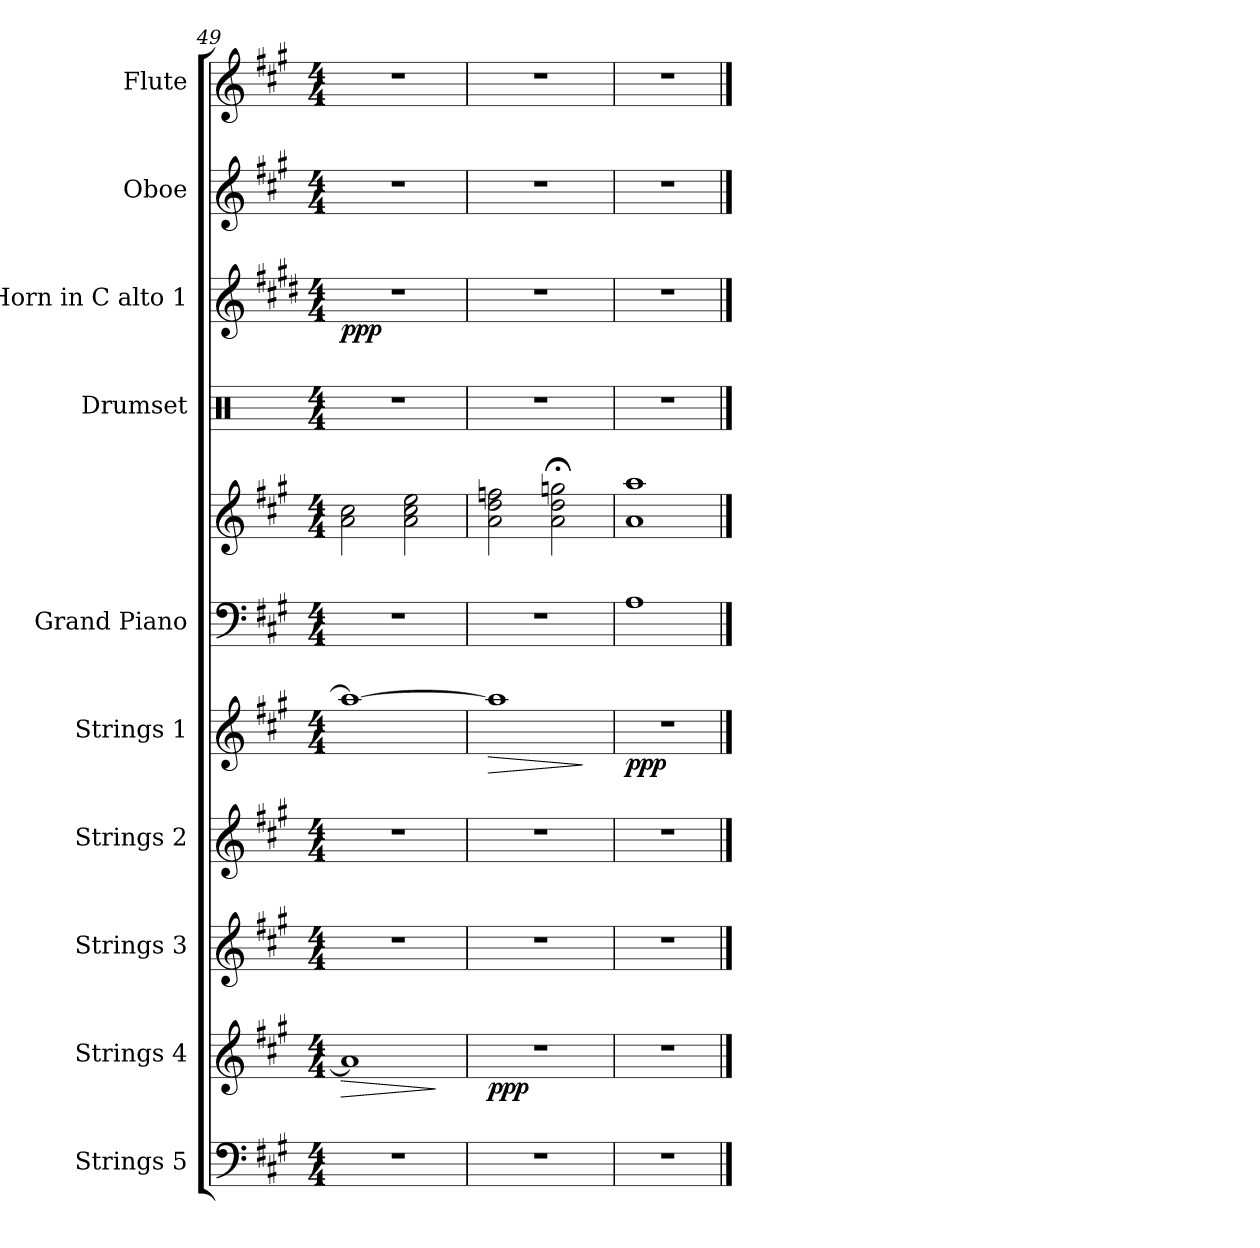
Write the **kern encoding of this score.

**kern	**kern	**dynam	**kern	**kern	**kern	**dynam	**kern	**kern	**kern	**kern	**dynam	**kern	**kern
*part10	*part9	*part9	*part8	*part7	*part6	*part6	*part5	*part5	*part4	*part3	*part3	*part2	*part1
*staff11	*staff10	*staff10	*staff9	*staff8	*staff7	*staff7	*staff6	*staff5	*staff4	*staff3	*staff3	*staff2	*staff1
*I"Strings 5	*I"Strings 4	*	*I"Strings 3	*I"Strings 2	*I"Strings 1	*	*I"Grand Piano	*	*I"Drumset	*I"Horn in C alto 1	*	*I"Oboe	*I"Flute
*I'St. 5	*I'St. 4	*	*I'St. 3	*I'St. 2	*I'St. 1	*	*I'Pno.	*	*I'D. Set	*	*	*I'Ob.	*I'Fl.
*clefF4	*clefG2	*	*clefG2	*clefG2	*clefG2	*	*clefF4	*clefG2	*clefX	*clefG2	*	*clefG2	*clefG2
*	*	*	*	*	*	*	*	*	*	*ITrd4c7	*	*	*
*k[f#c#g#]	*k[f#c#g#]	*	*k[f#c#g#]	*k[f#c#g#]	*k[f#c#g#]	*	*k[f#c#g#]	*k[f#c#g#]	*k[]	*k[f#c#g#]	*	*k[f#c#g#]	*k[f#c#g#]
*M4/4	*M4/4	*	*M4/4	*M4/4	*M4/4	*	*M4/4	*M4/4	*M4/4	*M4/4	*	*M4/4	*M4/4
=49	=49	=49	=49	=49	=49	=49	=49	=49	=49	=49	=49	=49	=49
!	!	!LO:HP:b	!	!	!	!	!	!	!	!	!LO:DY:b	!	!
*	*	*	*	*	*	*	*	*	*	*	*	*	*^
1r	1a]	>	1r	1r	1aa_	.	1r	2a\ 2cc#\	1r	1r	ppp	1r	1r	2ryy
*	*	*	*	*	*	*	*	*	*	*	*	*	*MM60	*
.	.	.	.	.	.	.	.	2a\ 2cc#\ 2ee\	.	.	.	.	.	2ryy
.	.	]	.	.	.	.	.	.	.	.	.	.	.	.
*	*	*	*	*	*	*	*	*	*	*	*	*	*v	*v
=50	=50	=50	=50	=50	=50	=50	=50	=50	=50	=50	=50	=50	=50
*	*	*	*	*	*	*	*	*	*	*	*	*	*MM50
*	*	*	*	*	*	*	*	*	*	*	*	*	*^
!	!	!LO:DY:b	!	!	!	!LO:HP:b	!	!	!	!	!	!	!	!
*	*	*	*	*	*	*	*	*	*	*	*	*	*v	*v
1r	1r	ppp	1r	1r	1aa]	>	1r	2a\ 2dd\ 2ffn\	1r	1r	.	1r	1r
.	.	.	.	.	.	.	.	2a\;< 2dd\;< 2ggn\;<	.	.	.	.	.
.	.	.	.	.	.	]	.	.	.	.	.	.	.
=51	=51	=51	=51	=51	=51	=51	=51	=51	=51	=51	=51	=51	=51
!	!	!	!	!	!	!LO:DY:b	!	!	!	!	!	!	!
1r	1r	.	1r	1r	1r	ppp	1A	1a 1aa	1r	1r	.	1r	1r
==	==	==	==	==	==	==	==	==	==	==	==	==	==
*-	*-	*-	*-	*-	*-	*-	*-	*-	*-	*-	*-	*-	*-
